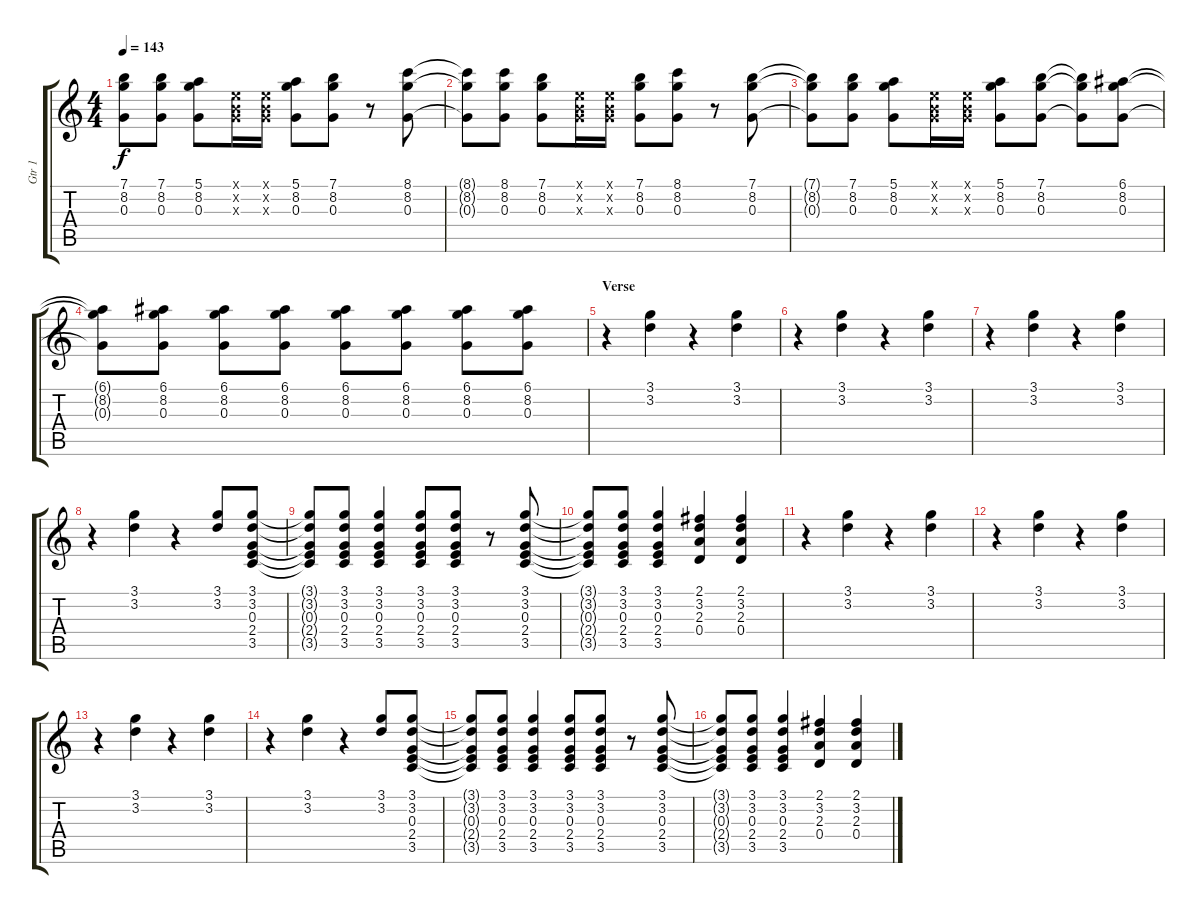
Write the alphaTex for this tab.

\track ("Gtr 1" "Gtr 1") {instrument distortionguitar}
\staff {score tabs}
\tuning (E4 B3 G3 D3 A2 E2) {hide}
\ts (4 4)
\tempo 143
\clef g2
\ks c
(7.1 8.2 0.3).8{dy f} (7.1 8.2 0.3).8 (5.1 8.2 0.3).8 (0.1{x} 0.2{x} 0.3{x}).16 (0.1{x} 0.2{x} 0.3{x}).16 (5.1 8.2 0.3).8 (7.1 8.2 0.3).8 r.8 (8.1 8.2 0.3).8 |
(8.1{t} 8.2{t} 0.3{t}).8 (8.1 8.2 0.3).8 (7.1 8.2 0.3).8 (0.1{x} 0.2{x} 0.3{x}).16 (0.1{x} 0.2{x} 0.3{x}).16 (7.1 8.2 0.3).8 (8.1 8.2 0.3).8 r.8 (7.1 8.2 0.3).8 |
(7.1{t} 8.2{t} 0.3{t}).8 (7.1 8.2 0.3).8 (5.1 8.2 0.3).8 (0.1{x} 0.2{x} 0.3{x}).16 (0.1{x} 0.2{x} 0.3{x}).16 (5.1 8.2 0.3).8 (7.1 8.2 0.3).8 (7.1{t} 8.2{t} 0.3{t}).8 (6.1 8.2 0.3).8 |
(6.1{t} 8.2{t} 0.3{t}).8 (6.1 8.2 0.3).8 (6.1 8.2 0.3).8 (6.1 8.2 0.3).8 (6.1 8.2 0.3).8 (6.1 8.2 0.3).8 (6.1 8.2 0.3).8 (6.1 8.2 0.3).8 |
\section ("" "Verse")
r.4 (3.1 3.2).4{volume 5} r.4 (3.1 3.2).4 |
r.4 (3.1 3.2).4 r.4 (3.1 3.2).4 |
r.4 (3.1 3.2).4 r.4 (3.1 3.2).4 |
r.4 (3.1 3.2).4 r.4 (3.1 3.2).8 (3.1 3.2 0.3 2.4 3.5).8{volume 4} |
(3.1{t} 3.2{t} 0.3{t} 2.4{t} 3.5{t}).8 (3.1 3.2 0.3 2.4 3.5).8 (3.1 3.2 0.3 2.4 3.5).4 (3.1 3.2 0.3 2.4 3.5).8 (3.1 3.2 0.3 2.4 3.5).8 r.8 (3.1 3.2 0.3 2.4 3.5).8 |
(3.1{t} 3.2{t} 0.3{t} 2.4{t} 3.5{t}).8 (3.1 3.2 0.3 2.4 3.5).8 (3.1 3.2 0.3 2.4 3.5).4 (2.1 3.2 2.3 0.4).4 (2.1 3.2 2.3 0.4).4 |
r.4 (3.1 3.2).4{volume 6} r.4 (3.1 3.2).4 |
r.4 (3.1 3.2).4 r.4 (3.1 3.2).4 |
r.4 (3.1 3.2).4 r.4 (3.1 3.2).4 |
r.4 (3.1 3.2).4 r.4 (3.1 3.2).8 (3.1 3.2 0.3 2.4 3.5).8{volume 4} |
(3.1{t} 3.2{t} 0.3{t} 2.4{t} 3.5{t}).8 (3.1 3.2 0.3 2.4 3.5).8 (3.1 3.2 0.3 2.4 3.5).4 (3.1 3.2 0.3 2.4 3.5).8 (3.1 3.2 0.3 2.4 3.5).8 r.8 (3.1 3.2 0.3 2.4 3.5).8 |
(3.1{t} 3.2{t} 0.3{t} 2.4{t} 3.5{t}).8 (3.1 3.2 0.3 2.4 3.5).8 (3.1 3.2 0.3 2.4 3.5).4 (2.1 3.2 2.3 0.4).4 (2.1 3.2 2.3 0.4).4
